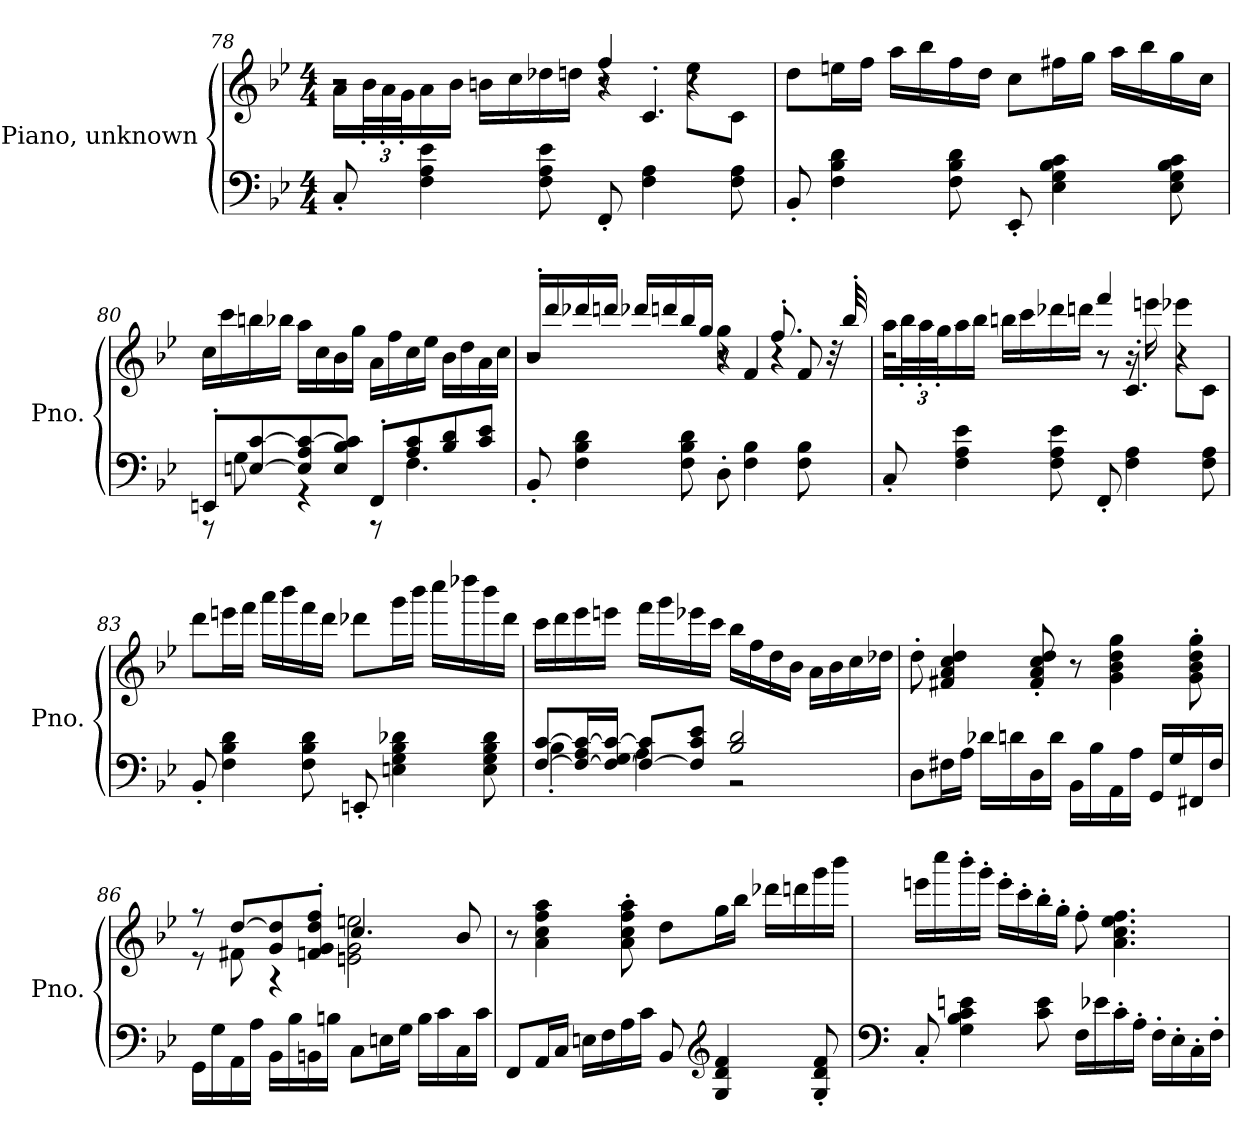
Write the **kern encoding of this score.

**kern	**kern
*part1	*part1
*staff2	*staff1
*I"Piano, unknown	*
*I'Pno.	*
*clefF4	*clefG2
*k[b-e-]	*k[b-e-]
*M4/4	*M4/4
=78	=78
*	*^
*	*	*^
8C'/	2r	16a\LL	2r
*	*	*Xbrackettup	*
.	.	48b-'\L	.
.	.	48a'\	.
.	.	48g'\J	.
4F\ 4A\ 4e-\	.	16a\	.
.	.	16b-\JJ	.
.	.	16bn\LL	.
.	.	16cc\	.
8F\ 8A\ 8e-\	.	16dd-X\	.
.	.	16ddn\JJ	.
8FF'/	4ff/	4r	8r
4F\ 4A\	.	.	4.c'/
.	4r	8ee-\L	.
8F\ 8A\	.	8c\J	.
*	*v	*v	*v
!!LO:LB:g=z
=79	=79
8BB-'/	8dd\L
4F\ 4B-\ 4d\	16een\L
.	16ff\JJ
.	16aa\LL
.	16bb-\
8F\ 8B-\ 8d\	16ff\
.	16dd\JJ
8EE-'/	8cc\L
4E-\ 4G\ 4B-\ 4c\	16ff#X\L
.	16gg\JJ
.	16aa\LL
.	16bb-\
8E-\ 8G\ 8B-\ 8c\	16gg\
.	16cc\JJ
=80	=80
*^	*
8EEn'/L	8r	16cc\LL
.	.	16ccc\
[8En/ [8c/	8G\	16bbn\
.	.	16bb-X\JJ
8E/] 8A/ 8c/_	4r	16aa\LL
.	.	16cc\
8E/ 8B-/ 8c/]J	.	16b-\
.	.	16gg\JJ
8FF'/L	8r	16a\LL
.	.	16ff\
8A/ 8c/	4.F\	16cc\
.	.	16ee-\JJ
8B-/ 8d/	.	16b-\LL
.	.	16dd\
8c/ 8e-/J	.	16a\
.	.	16cc\JJ
*v	*v	*
!!LO:LB:g=z
=81	=81
*	*^
*	*	*^
8BB-'/	16b-'/LL	2r	2r
.	16ddd/	.	.
4F\ 4B-\ 4d\	16ddd-X/	.	.
.	16dddn/JJ	.	.
.	16ddd-X/LL	.	.
.	16dddn/	.	.
8F\ 8B-\ 8d\	16bb-/	.	.
.	16gg/JJ	.	.
8D'\	4r	4gg\	8r
4F\ 4B-\	.	.	4f/
.	8.ff'/	4r	.
8F\ 8B-\	.	.	8f/
.	32r	.	.
.	32bb-'/	.	.
=82	=82	=82	=82
8C'/	2r	16aa\LL	2r
.	.	48bb-'\L	.
.	.	48aa'\	.
.	.	48gg'\J	.
4F\ 4A\ 4e-\	.	16aa\	.
.	.	16bb-\JJ	.
.	.	16bbn\LL	.
.	.	16ccc\	.
8F\ 8A\ 8e-\	.	16ddd-X\	.
.	.	16dddn\JJ	.
8FF'/	4fff/	8r	8r
4F\ 4A\	.	16r	4.c'/
.	.	16eeen\	.
.	4r	8eee-X\L	.
8F\ 8A\	.	8c\J	.
*	*v	*v	*v
!!LO:LB:g=z
=83	=83
8BB-'/	8ddd\L
4F\ 4B-\ 4d\	16eeen\L
.	16fff\JJ
.	16aaa\LL
.	16bbb-\
8F\ 8B-\ 8d\	16fff\
.	16ddd\JJ
8EEn'/	8ddd-X\L
4En\ 4G\ 4B-\ 4d-X\	16ggg\L
.	16bbb-\JJ
.	16cccc\LL
.	16dddd-X\
8E\ 8G\ 8B-\ 8d-\	16bbb-\
.	16ddd-\JJ
=84	=84
*^	*
[8F/ [8c/L	4B-'\	16ccc\LL
.	.	16ddd\
16F/_ 16A/ 16c/_L	.	16eee-\
16F/_ 16G/ 16c/_JJ	.	16eeen\JJ
8F/_ 8c/]L	4A\	16fff\LL
.	.	16ggg\
8F/] 8c/ 8e-/J	.	16eee-X\
.	.	16ccc\JJ
2B-/ 2d/	2r	16bb-\LL
.	.	16ff\
.	.	16dd\
.	.	16b-\JJ
.	.	16a\LL
.	.	16b-\
.	.	16cc\
.	.	16dd-X\JJ
*v	*v	*
!!LO:PB:g=z
=85	=85
8D\L	8dd'\
16F#X\L	4f#X/ 4a/ 4cc/ 4dd/
16A\JJ	.
16d-X\LL	.
16dn\	.
16D\	8f#/' 8a/' 8cc/' 8dd/'
16d\JJ	.
16BB-\LL	8r
16B-\	.
16AA\	4g\ 4b-\ 4dd\ 4gg\
16A\JJ	.
16GG/LL	.
16G/	.
16FF#X/	8g\' 8b-\' 8dd\' 8gg\'
16F#/JJ	.
=86	=86
*	*^
16GG\LL	8r	8r
16G\	.	.
16AA\	[8dd/L	8f#X\
16A\JJ	.	.
16BB-\LL	8g/ 8dd/]	4r
16B-\	.	.
16BBn\	8fn/' 8g/' 8dd/' 8ff/'J	.
16Bn\JJ	.	.
8C\L	4.cc/	2en\ 2g\ 2een\
16En\L	.	.
16G\JJ	.	.
16B\LL	.	.
16c\	.	.
16C\	8b-/	.
16c\JJ	.	.
*	*v	*v
!!LO:LB:g=z
=87	=87
8FF/L	8r
16AA/L	4a\ 4cc\ 4ff\ 4aa\
16C/JJ	.
16En\LL	.
16F\	.
16A\	8a\' 8cc\' 8ff\' 8aa\'
16c\JJ	.
8BB-/	8dd\L
*clefG2	*
4G/ 4d/ 4f/	16gg\L
.	16bb-\JJ
.	16ddd-X\LL
.	16dddn\
8G/' 8d/' 8f/'	16ggg\
.	16bbb-\JJ
=88	=88
*clefF4	*
8C'/	16eeen\LL
.	16cccc\
4G\ 4B-\ 4c\ 4en\	16bbb-'\
.	16ggg'\JJ
.	16eee'\LL
.	16ccc'\
8c\ 8e\	16bb-'\
.	16gg'\JJ
16F\LL	8ff'\
16e-X\	.
16c'\	4.a\ 4.cc\ 4.ee-\ 4.ff\
16A'\JJ	.
16F'\LL	.
16E-'\	.
16C'\	.
16F'\JJ	.
=	=
*-	*-
